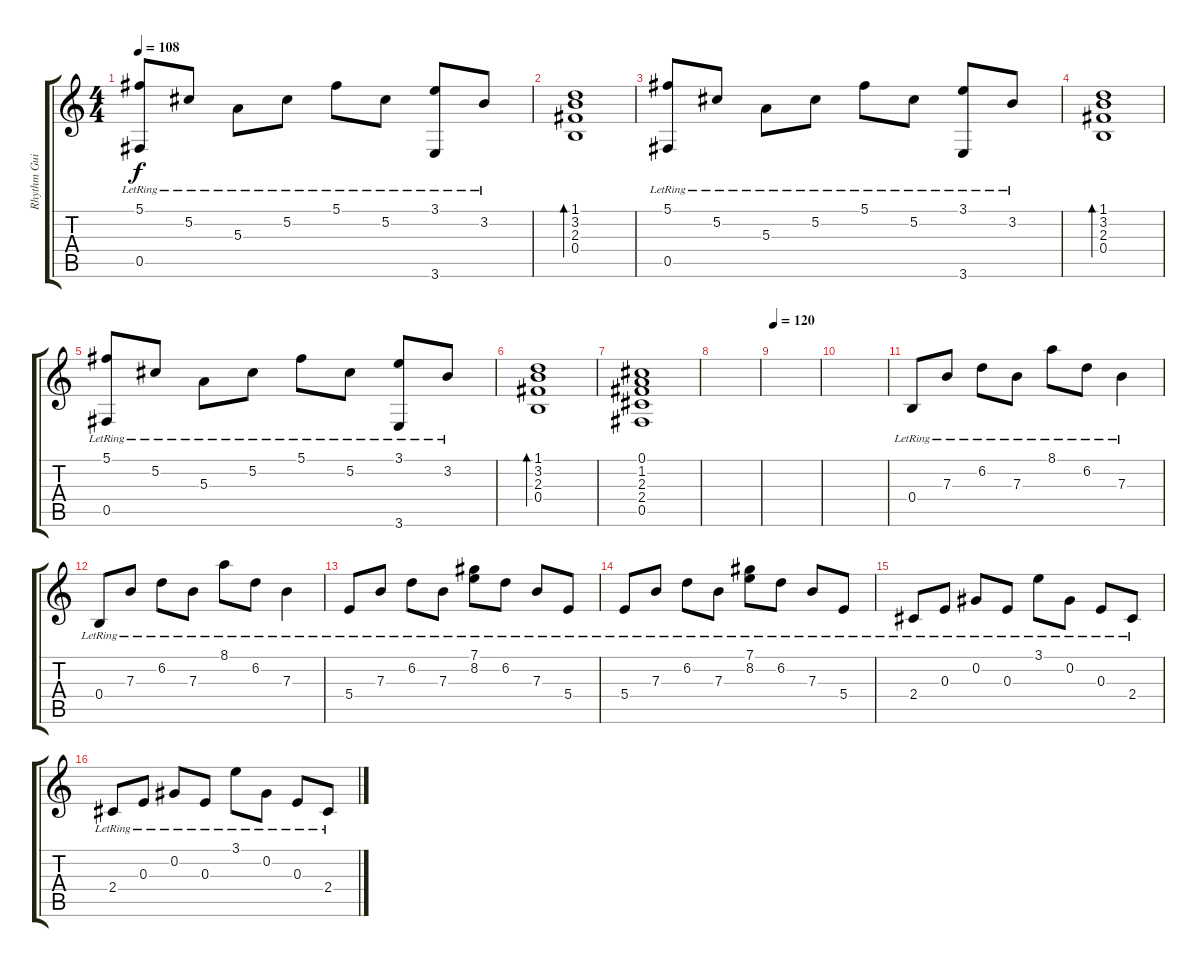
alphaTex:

\track ("Rhythm Guitar 1" "Rhythm Gui") {instrument acousticguitarnylon}
\staff {score tabs}
\tuning (Db4 Ab3 E3 B2 Gb2 Db2) {hide}
\ts (4 4)
\tempo 108
\clef g2
\ks c
(5.1{lr} 0.5{lr}).8{dy f} 5.2{lr}.8 5.3{lr}.8 5.2{lr}.8 5.1{lr}.8 5.2{lr}.8 (3.1{lr} 3.6{lr}).8 3.2{lr}.8 |
(1.1 3.2 2.3 0.4).1{bd 240} |
(5.1{lr} 0.5{lr}).8 5.2{lr}.8 5.3{lr}.8 5.2{lr}.8 5.1{lr}.8 5.2{lr}.8 (3.1{lr} 3.6{lr}).8 3.2{lr}.8 |
(1.1 3.2 2.3 0.4).1{bd 240} |
(5.1{lr} 0.5{lr}).8 5.2{lr}.8 5.3{lr}.8 5.2{lr}.8 5.1{lr}.8 5.2{lr}.8 (3.1{lr} 3.6{lr}).8 3.2{lr}.8 |
(1.1 3.2 2.3 0.4).1{bd 240} |
(0.1 1.2 2.3 2.4 0.5).1 |
|
\tempo 120
|
|
0.4{lr}.8 7.3{lr}.8 6.2{lr}.8 7.3{lr}.8 8.1{lr}.8 6.2{lr}.8 7.3{lr}.4 |
0.4{lr}.8 7.3{lr}.8 6.2{lr}.8 7.3{lr}.8 8.1{lr}.8 6.2{lr}.8 7.3{lr}.4 |
5.4{lr}.8 7.3{lr}.8 6.2{lr}.8 7.3{lr}.8 (7.1{lr} 8.2{lr}).8 6.2{lr}.8 7.3{lr}.8 5.4{lr}.8 |
5.4{lr}.8 7.3{lr}.8 6.2{lr}.8 7.3{lr}.8 (7.1{lr} 8.2{lr}).8 6.2{lr}.8 7.3{lr}.8 5.4{lr}.8 |
2.4{lr}.8 0.3{lr}.8 0.2{lr}.8 0.3{lr}.8 3.1{lr}.8 0.2{lr}.8 0.3{lr}.8 2.4{lr}.8 |
2.4{lr}.8 0.3{lr}.8 0.2{lr}.8 0.3{lr}.8 3.1{lr}.8 0.2{lr}.8 0.3{lr}.8 2.4{lr}.8
